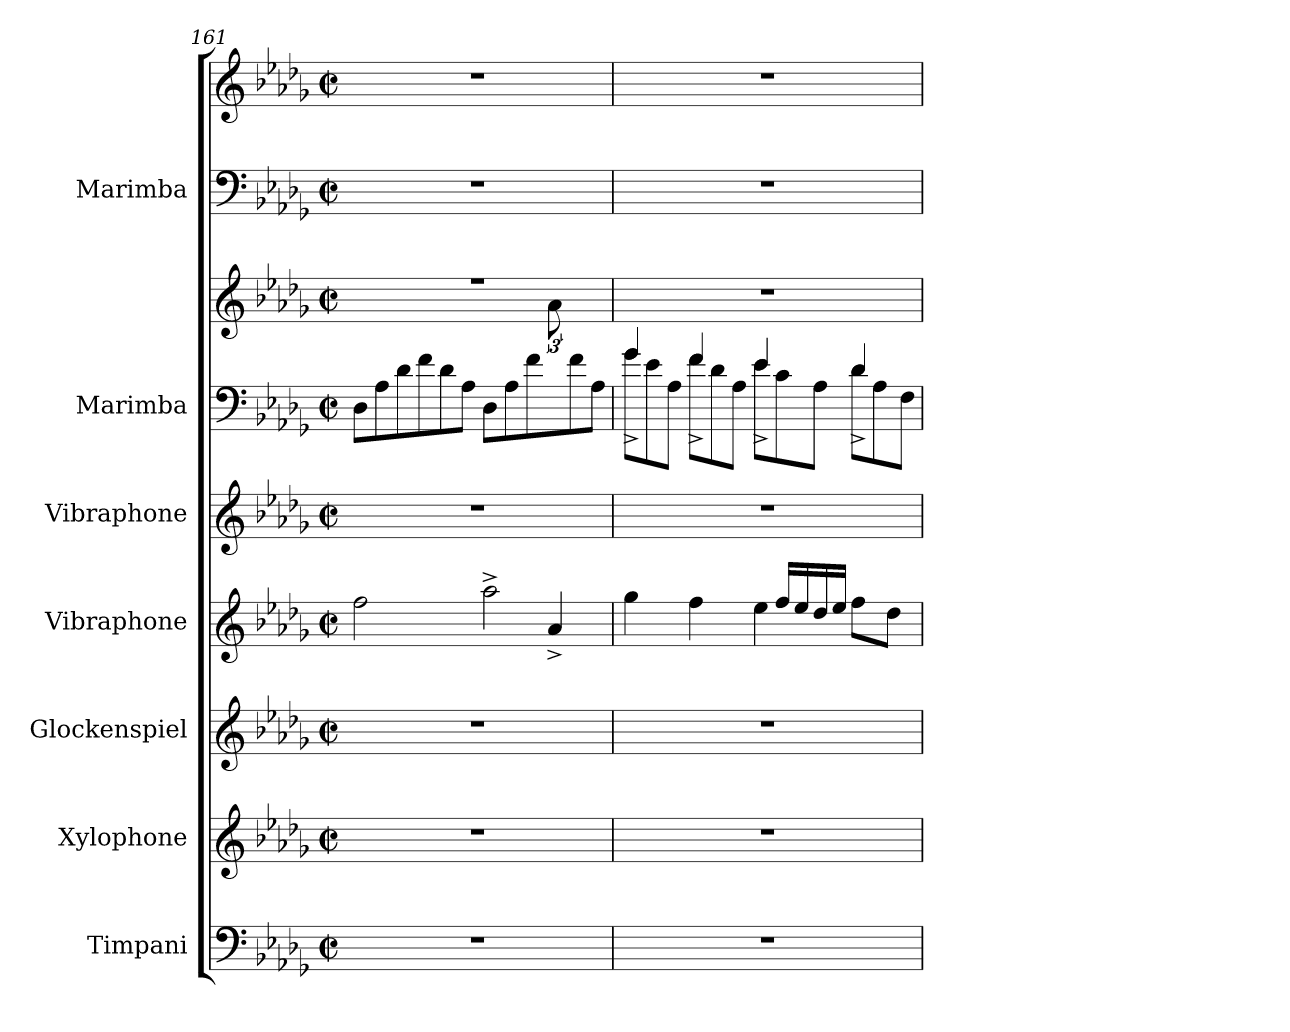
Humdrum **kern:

**kern	**kern	**kern	**kern	**kern	**kern	**kern	**kern	**kern
*part7	*part6	*part5	*part4	*part3	*part2	*part2	*part1	*part1
*staff9	*staff8	*staff7	*staff6	*staff5	*staff4	*staff3	*staff2	*staff1
*I"Timpani	*I"Xylophone	*I"Glockenspiel	*I"Vibraphone	*I"Vibraphone	*I"Marimba	*	*I"Marimba	*
*I'Timp.	*I'Xyl.	*I'Glk.	*I'Vib.	*I'Vib.	*I'Mrm.	*	*I'Mrm.	*
*clefF4	*clefG2	*clefG2	*clefG2	*clefG2	*clefF4	*clefG2	*clefF4	*clefG2
*	*ITrd-7c-12	*ITrd-14c-24	*	*	*	*	*	*
*k[b-e-a-d-g-]	*k[b-e-a-d-g-]	*k[b-e-a-d-g-]	*k[b-e-a-d-g-]	*k[b-e-a-d-g-]	*k[b-e-a-d-g-]	*k[b-e-a-d-g-]	*k[b-e-a-d-g-]	*k[b-e-a-d-g-]
*M2/2	*M2/2	*M2/2	*M2/2	*M2/2	*M2/2	*M2/2	*M2/2	*M2/2
*met(c|)	*met(c|)	*met(c|)	*met(c|)	*met(c|)	*met(c|)	*met(c|)	*met(c|)	*met(c|)
=161	=161	=161	=161	=161	=161	=161	=161	=161
*	*	*	*^	*	*	*	*	*
*	*	*	*	*	*	*Xtuplet	*	*	*
*	*	*	*	*	*	*	*^	*	*
1r	1r	1r	2ff\	2.ryy	1r	12D-\L	1r	2.ryy	1r	1r
.	.	.	.	.	.	12A-\	.	.	.	.
.	.	.	.	.	.	12d-\	.	.	.	.
.	.	.	.	.	.	12f\	.	.	.	.
.	.	.	.	.	.	12d-\	.	.	.	.
.	.	.	.	.	.	12A-\J	.	.	.	.
.	.	.	2aa-^\	.	.	12D-\L	.	.	.	.
.	.	.	.	.	.	12A-\	.	.	.	.
.	.	.	.	.	.	12f\	.	.	.	.
.	.	.	.	4a-^/	.	12ryy	.	12a-\	.	.
.	.	.	.	.	.	12f\	.	6ryy	.	.
.	.	.	.	.	.	12A-\J	.	.	.	.
*	*	*	*	*	*	*	*v	*v	*	*
!!LO:PB:g=z
=162	=162	=162	=162	=162	=162	=162	=162	=162	=162
*	*	*	*	*	*	*^	*	*	*
1r	1r	1r	4gg-\	12%7ryy	1r	12g-\L	4g-^/	1r	1r	1r
.	.	.	.	.	.	12e-\	.	.	.	.
.	.	.	.	.	.	12A-\J	.	.	.	.
.	.	.	4ff\	.	.	12f\L	4f^/	.	.	.
.	.	.	.	.	.	12d-\	.	.	.	.
.	.	.	.	.	.	12A-\J	.	.	.	.
.	.	.	4ee-\	.	.	12e-\L	4e-^/	.	.	.
*	*	*	*	*Xtuplet	*	*	*	*	*	*
.	.	.	.	24ff/LL	.	12c\	.	.	.	.
.	.	.	.	24ee-/	.	.	.	.	.	.
.	.	.	.	24dd-/	.	12A-\J	.	.	.	.
.	.	.	.	24ee-/JJ	.	.	.	.	.	.
.	.	.	8ff\L	4ryy	.	12d-\L	4d-^/	.	.	.
.	.	.	.	.	.	12A-\	.	.	.	.
.	.	.	8dd-\J	.	.	.	.	.	.	.
.	.	.	.	.	.	12F\J	.	.	.	.
*	*	*	*v	*v	*	*v	*v	*	*	*
=	=	=	=	=	=	=	=	=
*-	*-	*-	*-	*-	*-	*-	*-	*-
